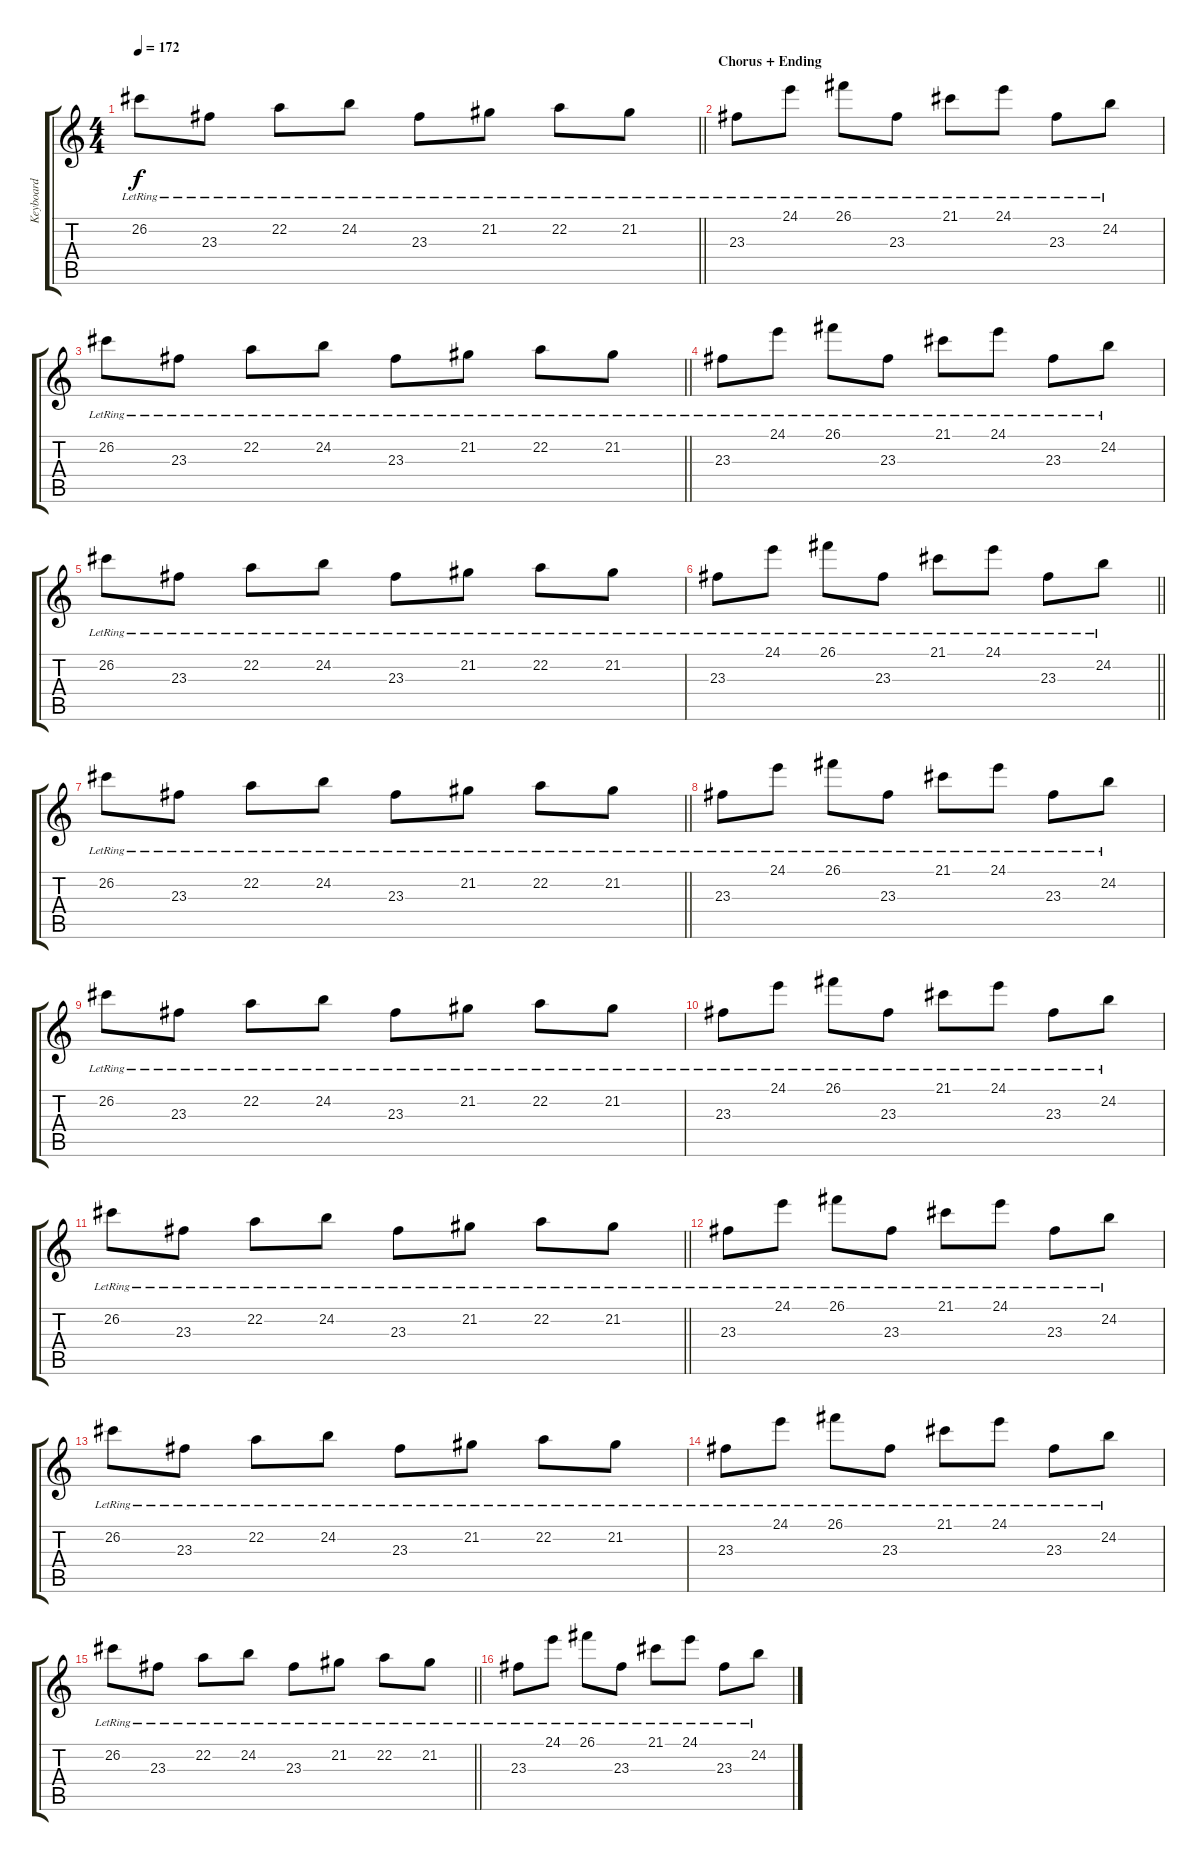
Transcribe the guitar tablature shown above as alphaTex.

\track ("Keyboard" "Keyboard") {instrument honkytonkpiano}
\staff {score tabs}
\tuning (E4 B3 G3 D3 A2 E2) {hide}
\ts (4 4)
\tempo 172
\clef g2
\barLineRight lightlight
\ks c
26.2{lr}.8{dy f} 23.3{lr}.8 22.2{lr}.8 24.2{lr}.8 23.3{lr}.8 21.2{lr}.8 22.2{lr}.8 21.2{lr}.8 |
\section ("" "Chorus + Ending")
23.3{lr}.8 24.1{lr}.8 26.1{lr}.8 23.3{lr}.8 21.1{lr}.8 24.1{lr}.8 23.3{lr}.8 24.2{lr}.8 |
\barLineRight lightlight
26.2{lr}.8 23.3{lr}.8 22.2{lr}.8 24.2{lr}.8 23.3{lr}.8 21.2{lr}.8 22.2{lr}.8 21.2{lr}.8 |
23.3{lr}.8 24.1{lr}.8 26.1{lr}.8 23.3{lr}.8 21.1{lr}.8 24.1{lr}.8 23.3{lr}.8 24.2{lr}.8 |
26.2{lr}.8 23.3{lr}.8 22.2{lr}.8 24.2{lr}.8 23.3{lr}.8 21.2{lr}.8 22.2{lr}.8 21.2{lr}.8 |
\barLineRight lightlight
23.3{lr}.8 24.1{lr}.8 26.1{lr}.8 23.3{lr}.8 21.1{lr}.8 24.1{lr}.8 23.3{lr}.8 24.2{lr}.8 |
\barLineRight lightlight
26.2{lr}.8 23.3{lr}.8 22.2{lr}.8 24.2{lr}.8 23.3{lr}.8 21.2{lr}.8 22.2{lr}.8 21.2{lr}.8 |
23.3{lr}.8 24.1{lr}.8 26.1{lr}.8 23.3{lr}.8 21.1{lr}.8 24.1{lr}.8 23.3{lr}.8 24.2{lr}.8 |
26.2{lr}.8 23.3{lr}.8 22.2{lr}.8 24.2{lr}.8 23.3{lr}.8 21.2{lr}.8 22.2{lr}.8 21.2{lr}.8 |
23.3{lr}.8 24.1{lr}.8 26.1{lr}.8 23.3{lr}.8 21.1{lr}.8 24.1{lr}.8 23.3{lr}.8 24.2{lr}.8 |
\barLineRight lightlight
26.2{lr}.8 23.3{lr}.8 22.2{lr}.8 24.2{lr}.8 23.3{lr}.8 21.2{lr}.8 22.2{lr}.8 21.2{lr}.8 |
23.3{lr}.8 24.1{lr}.8 26.1{lr}.8 23.3{lr}.8 21.1{lr}.8 24.1{lr}.8 23.3{lr}.8 24.2{lr}.8 |
26.2{lr}.8 23.3{lr}.8 22.2{lr}.8 24.2{lr}.8 23.3{lr}.8 21.2{lr}.8 22.2{lr}.8 21.2{lr}.8 |
23.3{lr}.8 24.1{lr}.8 26.1{lr}.8 23.3{lr}.8 21.1{lr}.8 24.1{lr}.8 23.3{lr}.8 24.2{lr}.8 |
\barLineRight lightlight
26.2{lr}.8 23.3{lr}.8 22.2{lr}.8 24.2{lr}.8 23.3{lr}.8 21.2{lr}.8 22.2{lr}.8 21.2{lr}.8 |
23.3{lr}.8 24.1{lr}.8 26.1{lr}.8 23.3{lr}.8 21.1{lr}.8 24.1{lr}.8 23.3{lr}.8 24.2{lr}.8
